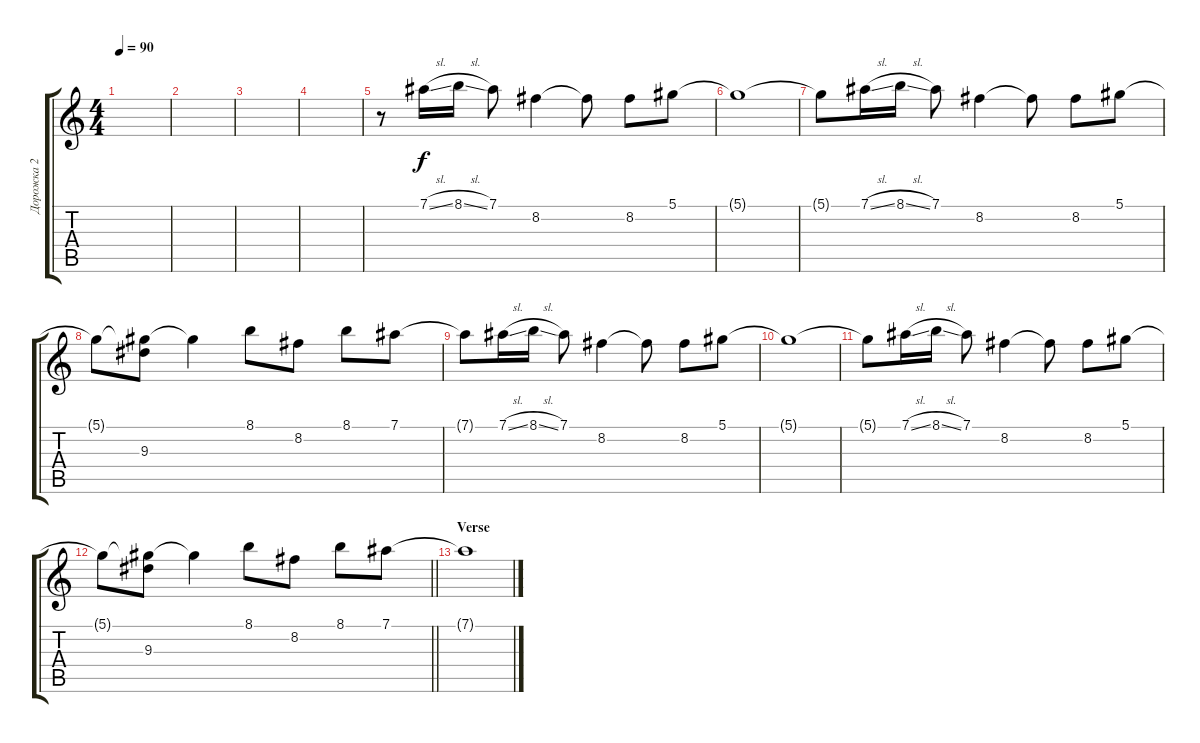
\track ("Дорожка 2" "Дорожка 2") {instrument distortionguitar}
\staff {score tabs}
\tuning (Eb4 Bb3 Gb3 Db3 Ab2 Eb2) {hide}
\ts (4 4)
\tempo 90
\clef g2
\ks c
|
|
|
|
r.8{instrument electricguitarclean} 7.1{sl}.16 8.1{sl}.16 7.1.8 8.2.4 8.2{t}.8 8.2.8 5.1.8 |
5.1{t}.1 |
5.1{t}.8 7.1{sl}.16 8.1{sl}.16 7.1.8 8.2.4 8.2{t}.8 8.2.8 5.1.8 |
5.1{t}.8 (5.1{t} 9.3).8 5.1{t}.4 8.1.8 8.2.8 8.1.8 7.1.8 |
7.1{t}.8 7.1{sl}.16 8.1{sl}.16 7.1.8 8.2.4 8.2{t}.8 8.2.8 5.1.8 |
5.1{t}.1 |
5.1{t}.8 7.1{sl}.16 8.1{sl}.16 7.1.8 8.2.4 8.2{t}.8 8.2.8 5.1.8 |
\barLineRight lightlight
5.1{t}.8 (5.1{t} 9.3).8 5.1{t}.4 8.1.8 8.2.8 8.1.8 7.1.8 |
\section ("" "Verse")
7.1{t}.1
